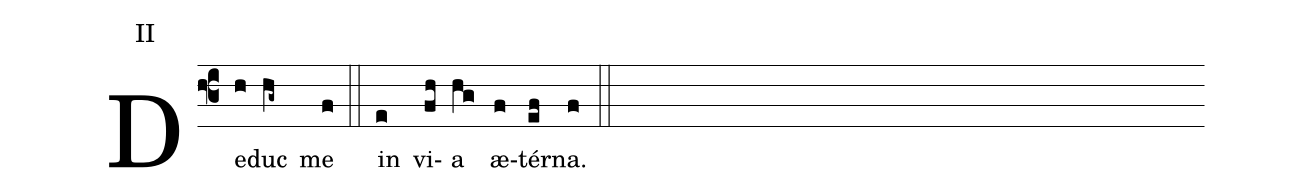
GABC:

annotation: II;
%%
(f3)De(h)duc(hg~) me(f) (::) in(e) vi(fh)a(hg) æ(f)tér(ef)na.(f) (::)
